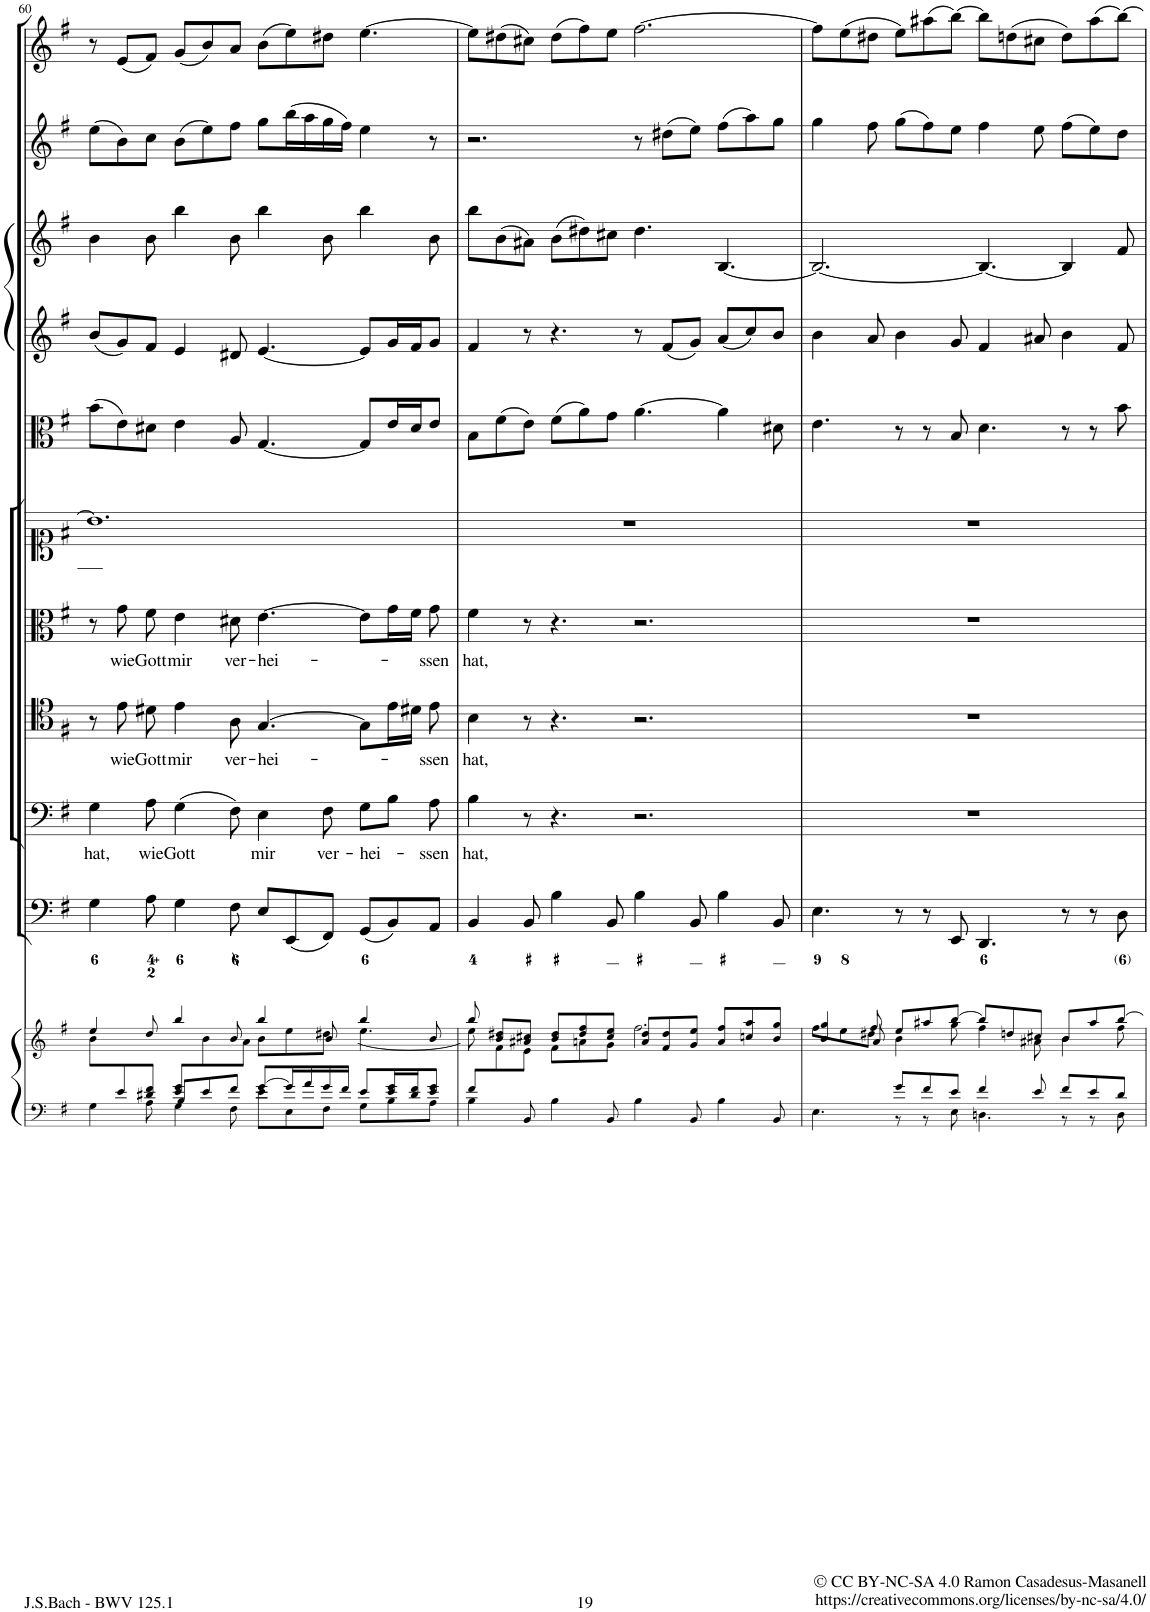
**kern	**kern	**kern	**kern	**text	**kern	**text	**kern	**text	**kern	**kern	**kern	**kern	**kern	**kern
*part11	*part11	*part10	*part9	*part9	*part8	*part8	*part7	*part7	*part6	*part5	*part4	*part3	*part2	*part1
*staff12	*staff11	*staff10	*staff9	*staff9	*staff8	*staff8	*staff7	*staff7	*staff6	*staff5	*staff4	*staff3	*staff2	*staff1
*I"Piano reduction	*	*I"Continuo	*I"Basso	*	*I"Tenore	*	*I"Alto	*	*I"Soprano Corno col Soprano	*I"Viola	*I"Violino II	*I"Violino I	*I"Oboe	*I"Flauto traverso
*I'Pno	*	*	*	*	*	*	*	*	*	*I'Vla	*I'Vln	*I'Vln	*I'Ob	*I'Fl
!!LO:PB:g=z
*clefF4	*clefG2	*clefF4	*clefF4	*	*clefC4	*	*clefC3	*	*clefC1	*clefC3	*clefG2	*clefG2	*clefG2	*clefG2
*k[f#]	*k[f#]	*k[f#]	*k[f#]	*	*k[f#]	*	*k[f#]	*	*k[f#]	*k[f#]	*k[f#]	*k[f#]	*k[f#]	*k[f#]
*M12/8	*M12/8	*M12/8	*M12/8	*	*M12/8	*	*M12/8	*	*M12/8	*M12/8	*M12/8	*M12/8	*M12/8	*M12/8
=60	=60	=60	=60	=60	=60	=60	=60	=60	=60	=60	=60	=60	=60	=60
*^	*^	*	*	*	*	*	*	*	*	*	*	*	*	*
*	*^	*	*^	*	*	*	*	*	*	*	*	*	*	*	*	*
!	!	!	!	!	!	!	!	!LO:LY:b	!	!	!	!	!	!	!	!	!	!
4.ryy	8ryy	4G\	4ee/	4.ryy	8b\L	4G\	4G\	hat,	8r	.	8r	.	1.b]	(8b\L	(8b/L	4b\	(8ee\L	8r
!	!	!	!	!	!	!	!	!	!	!LO:LY:b	!	!LO:LY:b	!	!	!	!	!	!
.	8e/	.	.	.	1ryy	.	.	.	8e\	wie	8g\	wie	.	8e\)	8g/)	.	8b\)	(8e/L
!	!	!	!	!	!	!	!	!LO:LY:b	!	!LO:LY:b	!	!LO:LY:b	!	!	!	!	!	!
.	8d#X/ 8f#/J	8A\	8dd/	.	.	8A\	8A\	wie	8d#X\	Gott	8f#\	Gott	.	8d#X\J	8f#/J	8b\	8cc\J	8f#/J)
!	!	!	!	!	!	!	!	!LO:LY:b	!	!LO:LY:b	!	!LO:LY:b	!	!	!	!	!	!
8e/ 8g/L	8B/L	4G\	4bb/	8ryy	.	4G\	(4G\	Gott	4e\	mir	4e\	mir	.	4e\	4e/	4bb\	(8b\L	(8g/L
1ryy	8e/	.	.	8b\	.	.	.	.	.	.	.	.	.	.	.	.	8ee\)	8b/)
!	!	!	!	!	!	!	!	!	!	!LO:LY:b	!	!LO:LY:b	!	!	!	!	!	!
.	8f#/J	8F#\	8b/	8a\J	.	8F#\	8F#\)	.	8A\	ver-	8d#X\	ver-	.	8A/	8d#X/	8b\	8ff#\J	8a/J
!	!	!	!	!	!	!	!	!LO:LY:b	!	!LO:LY:b	!	!LO:LY:b	!	!	!	!	!	!
.	[8g/L	8e\L	4bb/	8b\L	.	8E/L	4E\	mir	[4.G/	-hei-	[4.e\	-hei-	.	[4.G/	[4.e/	4bb\	8gg\L	(8b\L
.	16g/L]	8E\	.	8ee\	.	(8EE/	.	.	.	.	.	.	.	.	.	.	(16bb\L	8ee\)
.	16a/	.	.	.	.	.	.	.	.	.	.	.	.	.	.	.	16aa\	.
!	!	!	!	!	!	!	!	!LO:LY:b	!	!	!	!	!	!	!	!	!	!
.	16g/	8F#\J	8b/	8dd#X\J	.	8FF#/J)	8F#\	ver-	.	.	.	.	.	.	.	8b\	16gg\	8dd#X\J
.	16f#/JJ	.	.	.	.	.	.	.	.	.	.	.	.	.	.	.	16ff#\JJ)	.
!	!	!	!	!	!	!	!	!LO:LY:b	!	!	!	!	!	!	!	!	!	!
.	8e/L	8G\L	4bb/	[4.ee\	4.ryy	(8GG/L	8G\L	-hei-	8G\L]	.	8e\L]	.	.	8G/L]	8e/L]	4bb\	4ee\	[4.ee\
.	16e/ 16g/L	8B\	.	.	.	8BB/)	8B\J	.	16e\L	.	16g\L	.	.	16e/L	16g/L	.	.	.
.	16d#/ 16f#/J	.	.	.	.	.	.	.	16d#X\JJ	.	16f#\JJ	.	.	16d#/J	16f#/J	.	.	.
!	!	!	!	!	!	!	!	!LO:LY:b	!	!LO:LY:b	!	!LO:LY:b	!	!	!	!	!	!
.	8e/ 8g/J	8A\J	8b/	.	.	8AA/J	8A\	-ssen	8e\	-ssen	8g\	-ssen	.	8e/J	8g/J	8b\	8r	.
=61	=61	=61	=61	=61	=61	=61	=61	=61	=61	=61	=61	=61	=61	=61	=61	=61	=61	=61
!	!	!	!	!	!	!	!	!LO:LY:b	!	!LO:LY:b	!	!LO:LY:b	!	!	!	!	!	!
*	*v	*v	*	*	*	*	*	*	*	*	*	*	*	*	*	*	*	*
8f#/L	4B\	8bb/	8ryy	8ee\]	4BB/	4B\	hat,	4B\	hat,	4f#\	hat,	1.r	8B\L	4f#/	8bb\L	2.r	8ee\L]
1ryy	.	8b/ 8dd#X/L	8f#\	8ryy	.	.	.	.	.	.	.	.	(8f#\	.	(8b\	.	(8dd#X\
.	8BB/	8a#X/ 8cc#X/J	8e\J	8ryy	8BB/	8r	.	8r	.	8r	.	.	8e\J)	8r	8a#X\J)	.	8cc#X\J)
.	4B\	8b/ 8dd#/L	8f#\L	4.ryy	4B\	4.r	.	4.r	.	4.r	.	.	(8f#\L	4.r	(8b\L	.	(8dd#\L
.	.	8dd#/ 8ff#/	8an\	.	.	.	.	.	.	.	.	.	8a\)	.	8dd#X\)	.	8ff#\)
.	8BB/	8cc#/ 8ee/J	8g\J	.	8BB/	.	.	.	.	.	.	.	8g\J	.	8cc#X\J	.	8ee\J
.	4B\	8a/ 8dd#/L	2.ff#\	2.ryy	4B\	2.r	.	2.r	.	2.r	.	.	[4.a\	8r	4.dd#\	8r	[2.ff#\
.	.	8f#/ 8dd#/	.	.	.	.	.	.	.	.	.	.	.	(8f#/L	.	(8dd#X\L	.
.	8BB/	8g/ 8ee/J	.	.	8BB/	.	.	.	.	.	.	.	.	8g/J)	.	8ee\J)	.
4.ryy	4B\	8a/ 8ff#/L	.	.	4B\	.	.	.	.	.	.	.	4a\]	(8a/L	[4.B/	(8ff#\L	.
.	.	8ccn/ 8aa/	.	.	.	.	.	.	.	.	.	.	.	8cc/)	.	8aa\)	.
.	8BB/	8b/ 8gg/J	.	.	8BB/	.	.	.	.	.	.	.	8d#X\	8b/J	.	8gg\J	.
=62	=62	=62	=62	=62	=62	=62	=62	=62	=62	=62	=62	=62	=62	=62	=62	=62	=62
4.ryy	4.E\	4gg/	8ff#\L	4b/	4.E\	1.r	.	1.r	.	1.r	.	1.r	4.e\	4b\	2.B/_	4gg\	8ff#\L]
.	.	.	8ee\	.	.	.	.	.	.	.	.	.	.	.	.	.	(8ee\
.	.	8ff#/	8dd#X\J	8a/	.	.	.	.	.	.	.	.	.	8a/	.	8ff#\	8dd#X\J
8g/L	8r	8ee/L	4b\	1ryy	8r	.	.	.	.	.	.	.	8r	4b\	.	(8gg\L	8ee\L)
8f#/	8r	8aa#X/	.	.	8r	.	.	.	.	.	.	.	8r	.	.	8ff#\)	(8aa#X\
8e/J	8E\	[8bb/J	8gg\	.	8EE/	.	.	.	.	.	.	.	8B/	8g/	.	8ee\J	[8bb\J)
4f#/	4.Dn\	8bb/L]	4ff#\	.	4.DD/	.	.	.	.	.	.	.	4.d\	4f#/	4.B/_	4ff#\	8bb\L]
.	.	8ddn/	.	.	.	.	.	.	.	.	.	.	.	.	.	.	(8ddn\
8e/	.	8cc#X/J	8a#X\	.	.	.	.	.	.	.	.	.	.	8a#X/	.	8ee\	8cc#X\J
8f#/L	8r	8b/L	4b\	.	8r	.	.	.	.	.	.	.	8r	4b\	4B/]	(8ff#\L	8dd\L)
8e/	8r	8aa#/	.	.	8r	.	.	.	.	.	.	.	8r	.	.	8ee\)	(8aa#\
8d/J	8D\	[8bb/J	8ff#\	8ryy	8D\	.	.	.	.	.	.	.	8b\	8f#/	8f#/	8dd\J	[8bb\J)
*v	*v	*	*	*	*	*	*	*	*	*	*	*	*	*	*	*	*
*	*v	*v	*v	*	*	*	*	*	*	*	*	*	*	*	*	*
=	=	=	=	=	=	=	=	=	=	=	=	=	=	=
*-	*-	*-	*-	*-	*-	*-	*-	*-	*-	*-	*-	*-	*-	*-
